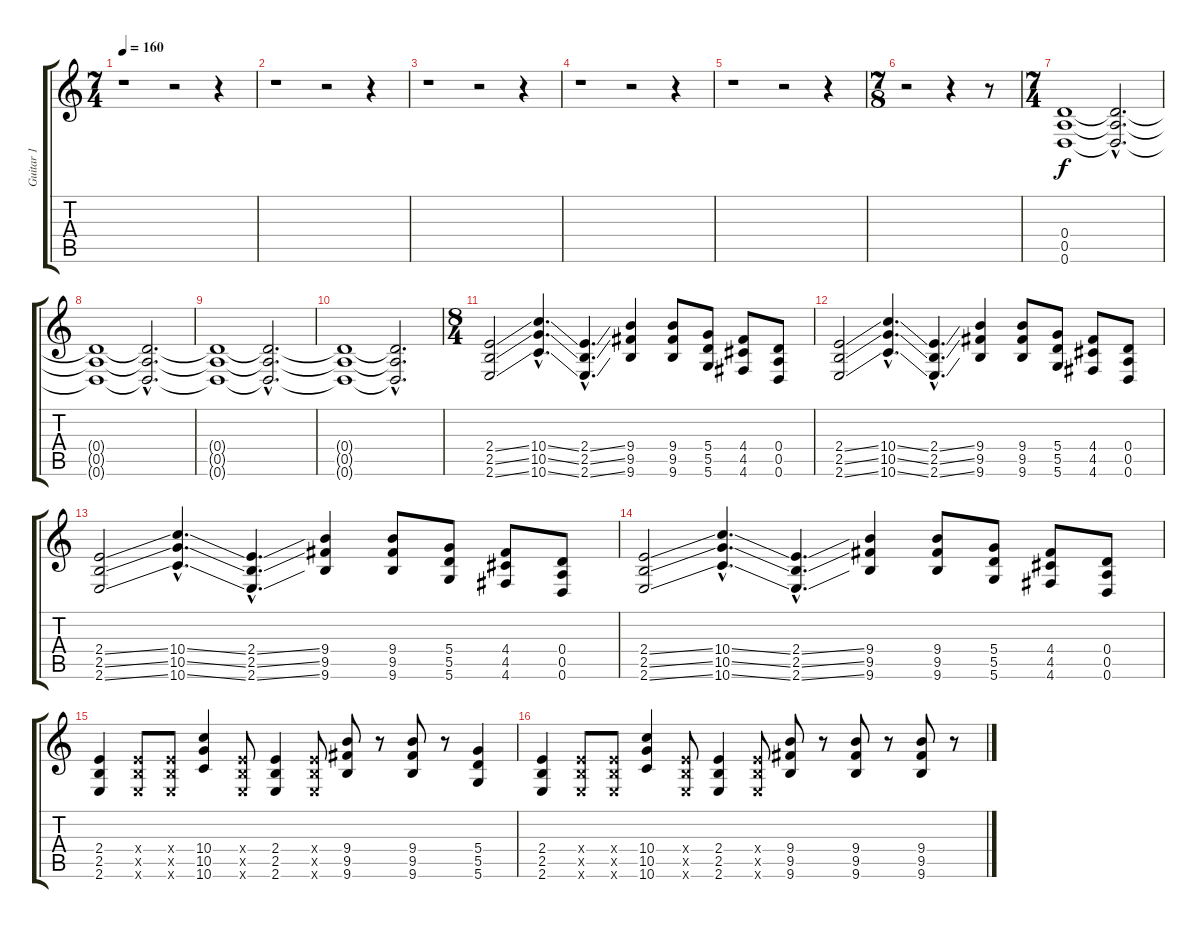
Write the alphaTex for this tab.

\track ("Guitar 1" "Guitar 1") {instrument overdrivenguitar}
\staff {score tabs}
\tuning (E4 B3 G3 D3 A2 D2) {hide}
\ts (7 4)
\tempo 160
\clef g2
\ks c
r.1{dy f} r.2 r.4 |
r.1 r.2 r.4 |
r.1 r.2 r.4 |
r.1 r.2 r.4 |
r.1 r.2 r.4 |
\ts (7 8)
r.2 r.4 r.8 |
\ts (7 4)
(0.4 0.5 0.6).1 (0.4{hac t} 0.5{hac t} 0.6{hac t}).2{d} |
(0.4{t} 0.5{t} 0.6{t}).1 (0.4{hac t} 0.5{hac t} 0.6{hac t}).2{d} |
(0.4{t} 0.5{t} 0.6{t}).1 (0.4{hac t} 0.5{hac t} 0.6{hac t}).2{d} |
(0.4{t} 0.5{t} 0.6{t}).1 (0.4{hac t} 0.5{hac t} 0.6{hac t}).2{d} |
\ts (8 4)
(2.4{ss} 2.5{ss} 2.6{ss}).2 (10.4{ss hac} 10.5{ss hac} 10.6{ss hac}).4{d} (2.4{ss hac} 2.5{ss hac} 2.6{ss hac}).4{d} (9.4 9.5 9.6).4 (9.4 9.5 9.6).8 (5.4 5.5 5.6).8 (4.4 4.5 4.6).8 (0.4 0.5 0.6).8 |
(2.4{ss} 2.5{ss} 2.6{ss}).2 (10.4{ss hac} 10.5{ss hac} 10.6{ss hac}).4{d} (2.4{ss hac} 2.5{ss hac} 2.6{ss hac}).4{d} (9.4 9.5 9.6).4 (9.4 9.5 9.6).8 (5.4 5.5 5.6).8 (4.4 4.5 4.6).8 (0.4 0.5 0.6).8 |
(2.4{ss} 2.5{ss} 2.6{ss}).2 (10.4{ss hac} 10.5{ss hac} 10.6{ss hac}).4{d} (2.4{ss hac} 2.5{ss hac} 2.6{ss hac}).4{d} (9.4 9.5 9.6).4 (9.4 9.5 9.6).8 (5.4 5.5 5.6).8 (4.4 4.5 4.6).8 (0.4 0.5 0.6).8 |
(2.4{ss} 2.5{ss} 2.6{ss}).2 (10.4{ss hac} 10.5{ss hac} 10.6{ss hac}).4{d} (2.4{ss hac} 2.5{ss hac} 2.6{ss hac}).4{d} (9.4 9.5 9.6).4 (9.4 9.5 9.6).8 (5.4 5.5 5.6).8 (4.4 4.5 4.6).8 (0.4 0.5 0.6).8 |
(2.4 2.5 2.6).4 (2.4{x} 2.5{x} 2.6{x}).8 (2.4{x} 2.5{x} 2.6{x}).8 (10.4 10.5 10.6).4 (2.4{x} 2.5{x} 2.6{x}).8 (2.4 2.5 2.6).4 (2.4{x} 2.5{x} 2.6{x}).8 (9.4 9.5 9.6).8 r.8 (9.4 9.5 9.6).8 r.8 (5.4 5.5 5.6).4 |
(2.4 2.5 2.6).4 (2.4{x} 2.5{x} 2.6{x}).8 (2.4{x} 2.5{x} 2.6{x}).8 (10.4 10.5 10.6).4 (2.4{x} 2.5{x} 2.6{x}).8 (2.4 2.5 2.6).4 (2.4{x} 2.5{x} 2.6{x}).8 (9.4 9.5 9.6).8 r.8 (9.4 9.5 9.6).8 r.8 (9.4 9.5 9.6).8 r.8
